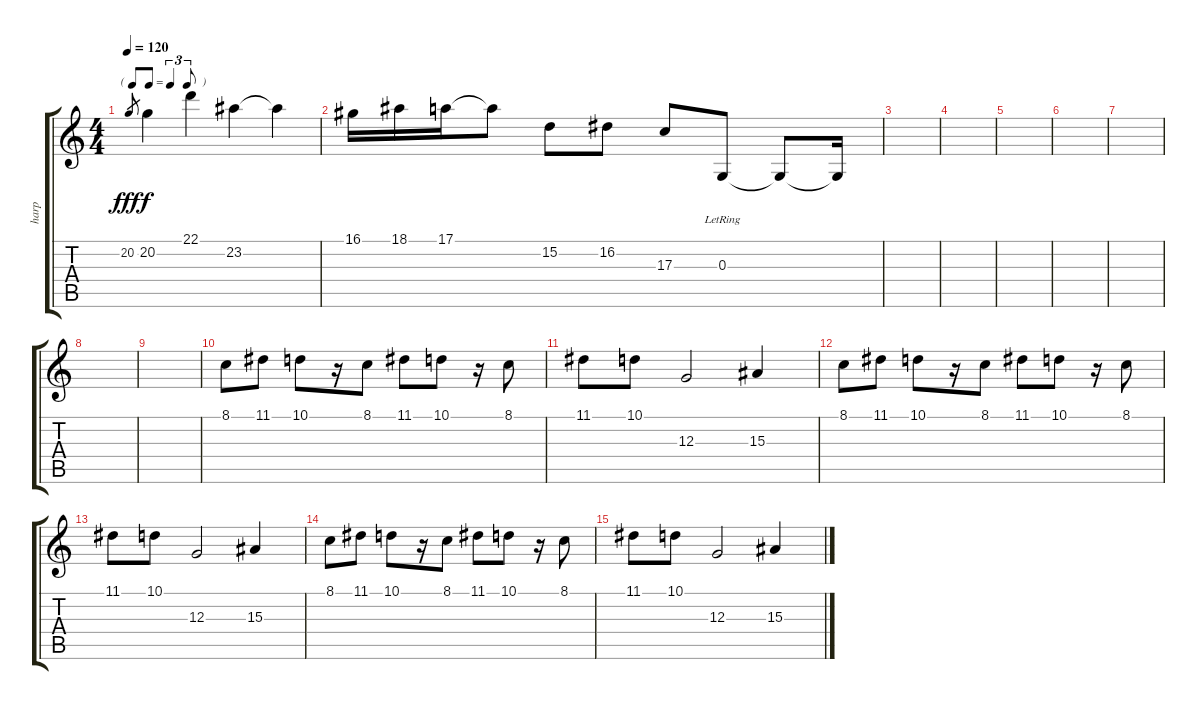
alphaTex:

\track ("harp" "harp") {instrument orchestralharp}
\staff {score tabs}
\tuning (E4 B3 G3 D3 A2 E2) {hide}
\ts (4 4)
\tf triplet8th
\tempo 120
\clef g2
\ks c
20.2.8{gr dy fff} 20.2.4{dy f} 22.1.4 23.2.4 23.2{t}.4 |
16.1.16 18.1.16 17.1.16 17.1{t}.8 15.2.8 16.2.8 17.3.8 0.3{lr}.8 0.3{t}.8 0.3{t}.16 |
|
|
|
|
|
|
|
8.1.8 11.1.8 10.1.8 r.16 8.1.8 11.1.8 10.1.8 r.16 8.1.8 |
11.1.8 10.1.8 12.3.2 15.3.4 |
8.1.8 11.1.8 10.1.8 r.16 8.1.8 11.1.8 10.1.8 r.16 8.1.8 |
11.1.8 10.1.8 12.3.2 15.3.4 |
8.1.8 11.1.8 10.1.8 r.16 8.1.8 11.1.8 10.1.8 r.16 8.1.8 |
11.1.8 10.1.8 12.3.2 15.3.4
